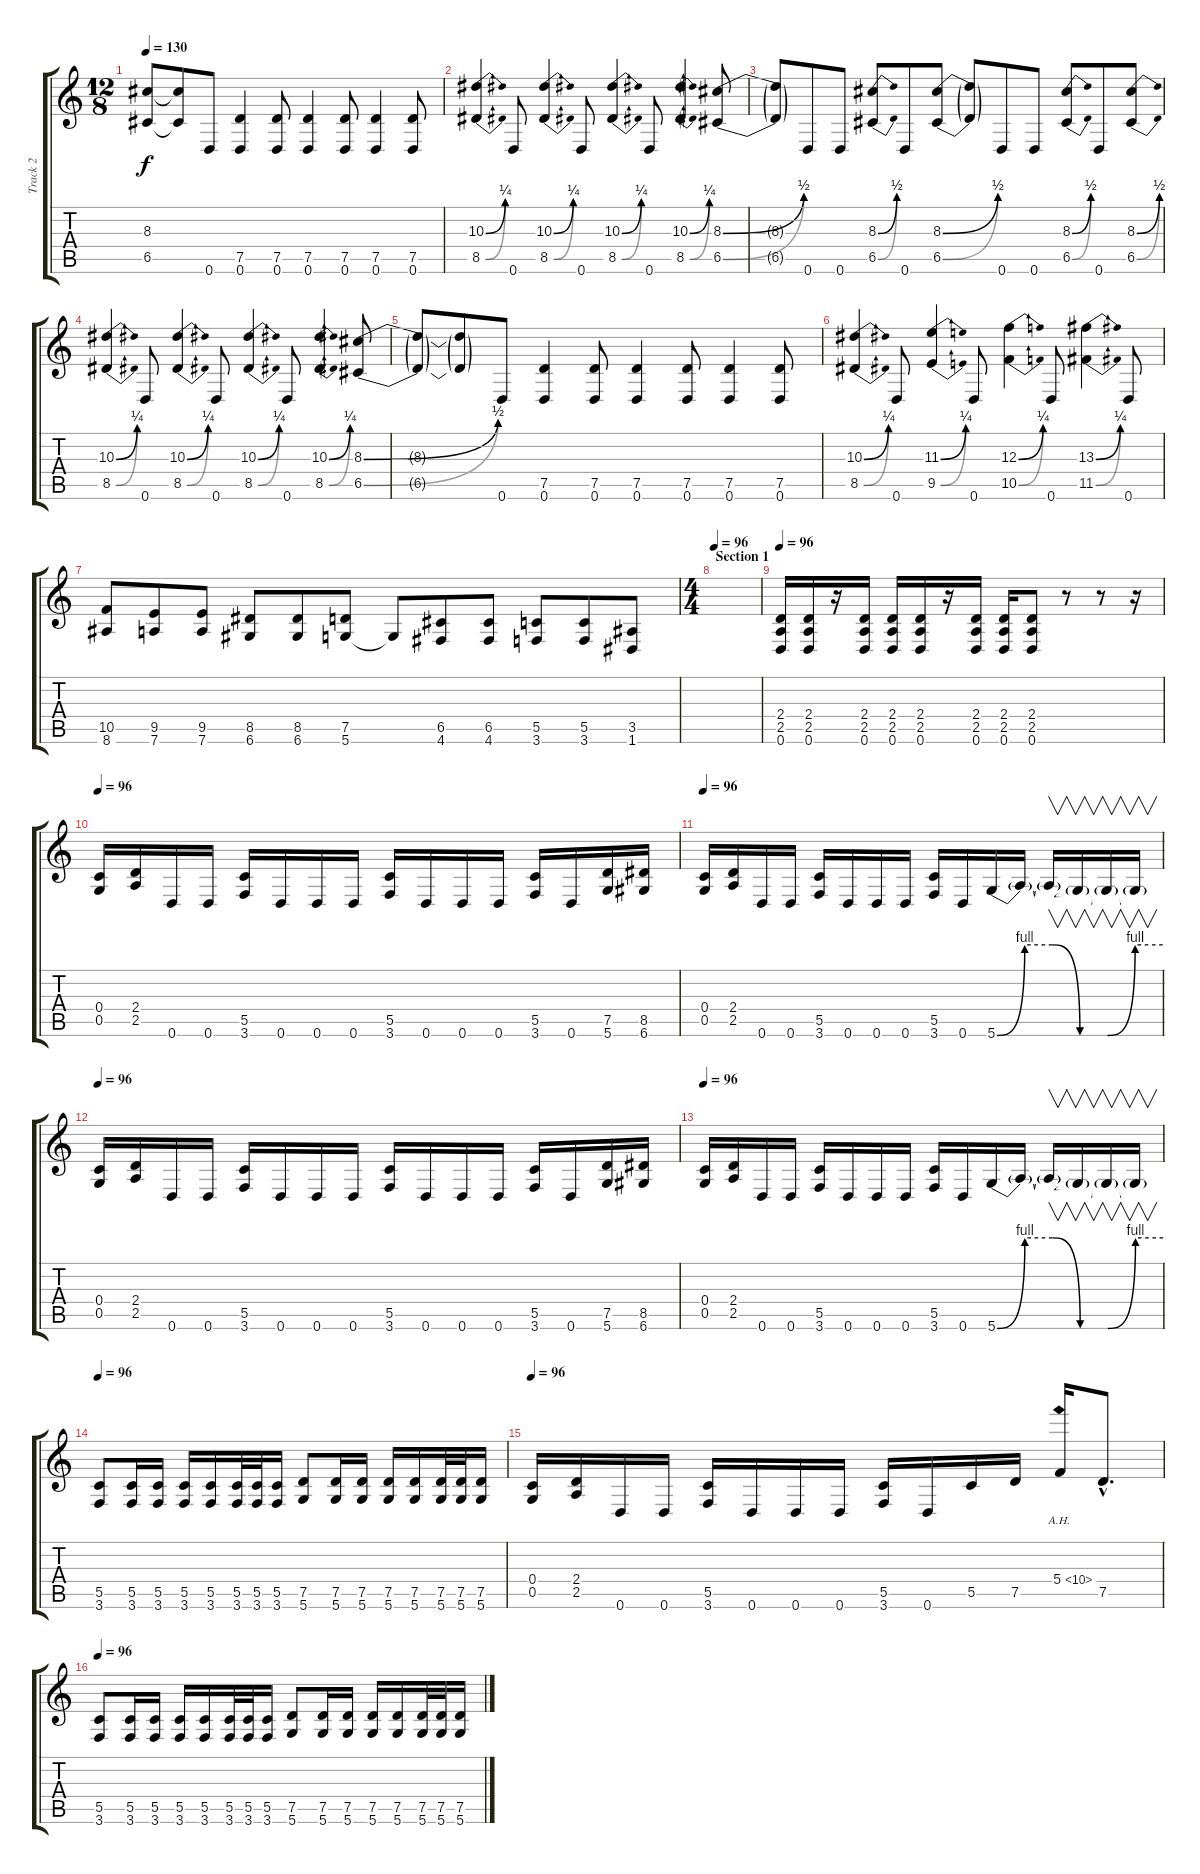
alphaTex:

\track ("Track 2" "Track 2") {instrument overdrivenguitar}
\staff {score tabs}
\tuning (D4 A3 F3 C3 G2 D2) {hide}
\ts (12 8)
\tempo 130
\clef g2
\ks c
(8.3{t} 6.5{t}).8{dy f} (8.3{t} 6.5{t}).8 0.6.8 (7.5 0.6).4 (7.5 0.6).8 (7.5 0.6).4 (7.5 0.6).8 (7.5 0.6).4 (7.5 0.6).8 |
(10.3{be (bend 0 0 60 1)} 8.5{be (bend 0 0 60 1)}).4 0.6.8 (10.3{be (bend 0 0 60 1)} 8.5{be (bend 0 0 60 1)}).4 0.6.8 (10.3{be (bend 0 0 60 1)} 8.5{be (bend 0 0 60 1)}).4 0.6.8 (10.3{be (bend 0 0 60 1)} 8.5{be (bend 0 0 60 1)}).4 (8.3{be (bend 0 0 60 2)} 6.5{be (bend 0 0 60 2)}).8 |
(8.3{t} 6.5{t}).8 0.6.8 0.6.8 (8.3{be (bend 0 0 60 2)} 6.5{be (bend 0 0 60 2)}).8 0.6.8 (8.3{be (bend 0 0 60 2)} 6.5{be (bend 0 0 60 2)}).8 (8.3{t} 6.5{t}).8 0.6.8 0.6.8 (8.3{be (bend 0 0 60 2)} 6.5{be (bend 0 0 60 2)}).8 0.6.8 (8.3{be (bend 0 0 60 2)} 6.5{be (bend 0 0 60 2)}).8 |
(10.3{be (bend 0 0 60 1)} 8.5{be (bend 0 0 60 1)}).4 0.6.8 (10.3{be (bend 0 0 60 1)} 8.5{be (bend 0 0 60 1)}).4 0.6.8 (10.3{be (bend 0 0 60 1)} 8.5{be (bend 0 0 60 1)}).4 0.6.8 (10.3{be (bend 0 0 60 1)} 8.5{be (bend 0 0 60 1)}).4 (8.3{be (bend 0 0 60 2)} 6.5{be (bend 0 0 60 2)}).8 |
(8.3{t} 6.5{t}).8 (8.3{t} 6.5{t}).8 0.6.8 (7.5 0.6).4 (7.5 0.6).8 (7.5 0.6).4 (7.5 0.6).8 (7.5 0.6).4 (7.5 0.6).8 |
(10.3{be (bend 0 0 60 1)} 8.5{be (bend 0 0 60 1)}).4 0.6.8 (11.3{be (bend 0 0 60 1)} 9.5{be (bend 0 0 60 1)}).4 0.6.8 (12.3{be (bend 0 0 60 1)} 10.5{be (bend 0 0 60 1)}).4 0.6.8 (13.3{be (bend 0 0 60 1)} 11.5{be (bend 0 0 60 1)}).4 0.6.8 |
(10.5 8.6).8 (9.5 7.6).8 (9.5 7.6).8 (8.5 6.6).8 (8.5 6.6).8 (7.5 5.6).8 5.6{t}.8 (6.5 4.6).8 (6.5 4.6).8 (5.5 3.6).8 (5.5 3.6).8 (3.5 1.6).8 |
\ts (4 4)
\section ("" "Section 1")
\tempo 96
|
\tempo 96
(2.4 2.5 0.6).16 (2.4 2.5 0.6).16 r.16 (2.4 2.5 0.6).16 (2.4 2.5 0.6).16 (2.4 2.5 0.6).16 r.16 (2.4 2.5 0.6).16 (2.4 2.5 0.6).16 (2.4 2.5 0.6).8 r.8 r.8 r.16 |
\tempo 96
(0.4 0.5).16 (2.4 2.5).16 0.6.16 0.6.16 (5.5 3.6).16 0.6.16 0.6.16 0.6.16 (5.5 3.6).16 0.6.16 0.6.16 0.6.16 (5.5 3.6).16 0.6.16 (7.5 5.6).16 (8.5 6.6).16 |
\tempo 96
(0.4 0.5).16 (2.4 2.5).16 0.6.16 0.6.16 (5.5 3.6).16 0.6.16 0.6.16 0.6.16 (5.5 3.6).16 0.6.16 5.6{be (custom 0 0 10 4 20 4 30 0 40 0 50 4 60 4)}.16 5.6{t}.16 5.6{t}.16{v} 5.6{t}.16{v} 5.6{t}.16{v} 5.6{t}.16{v} |
\tempo 96
(0.4 0.5).16 (2.4 2.5).16 0.6.16 0.6.16 (5.5 3.6).16 0.6.16 0.6.16 0.6.16 (5.5 3.6).16 0.6.16 0.6.16 0.6.16 (5.5 3.6).16 0.6.16 (7.5 5.6).16 (8.5 6.6).16 |
\tempo 96
(0.4 0.5).16 (2.4 2.5).16 0.6.16 0.6.16 (5.5 3.6).16 0.6.16 0.6.16 0.6.16 (5.5 3.6).16 0.6.16 5.6{be (custom 0 0 10 4 20 4 30 0 40 0 50 4 60 4)}.16 5.6{t}.16 5.6{t}.16{v} 5.6{t}.16{v} 5.6{t}.16{v} 5.6{t}.16{v} |
\tempo 96
(5.5 3.6).8 (5.5 3.6).16 (5.5 3.6).16 (5.5 3.6).16 (5.5 3.6).16 (5.5 3.6).32 (5.5 3.6).32 (5.5 3.6).16 (7.5 5.6).8 (7.5 5.6).16 (7.5 5.6).16 (7.5 5.6).16 (7.5 5.6).16 (7.5 5.6).32 (7.5 5.6).32 (7.5 5.6).16 |
\tempo 96
(0.4 0.5).16 (2.4 2.5).16 0.6.16 0.6.16 (5.5 3.6).16 0.6.16 0.6.16 0.6.16 (5.5 3.6).16 0.6.16 5.5.16 7.5.16 5.4{ah 5}.16 7.5{hac}.8{d} |
\tempo 96
(5.5 3.6).8 (5.5 3.6).16 (5.5 3.6).16 (5.5 3.6).16 (5.5 3.6).16 (5.5 3.6).32 (5.5 3.6).32 (5.5 3.6).16 (7.5 5.6).8 (7.5 5.6).16 (7.5 5.6).16 (7.5 5.6).16 (7.5 5.6).16 (7.5 5.6).32 (7.5 5.6).32 (7.5 5.6).16
